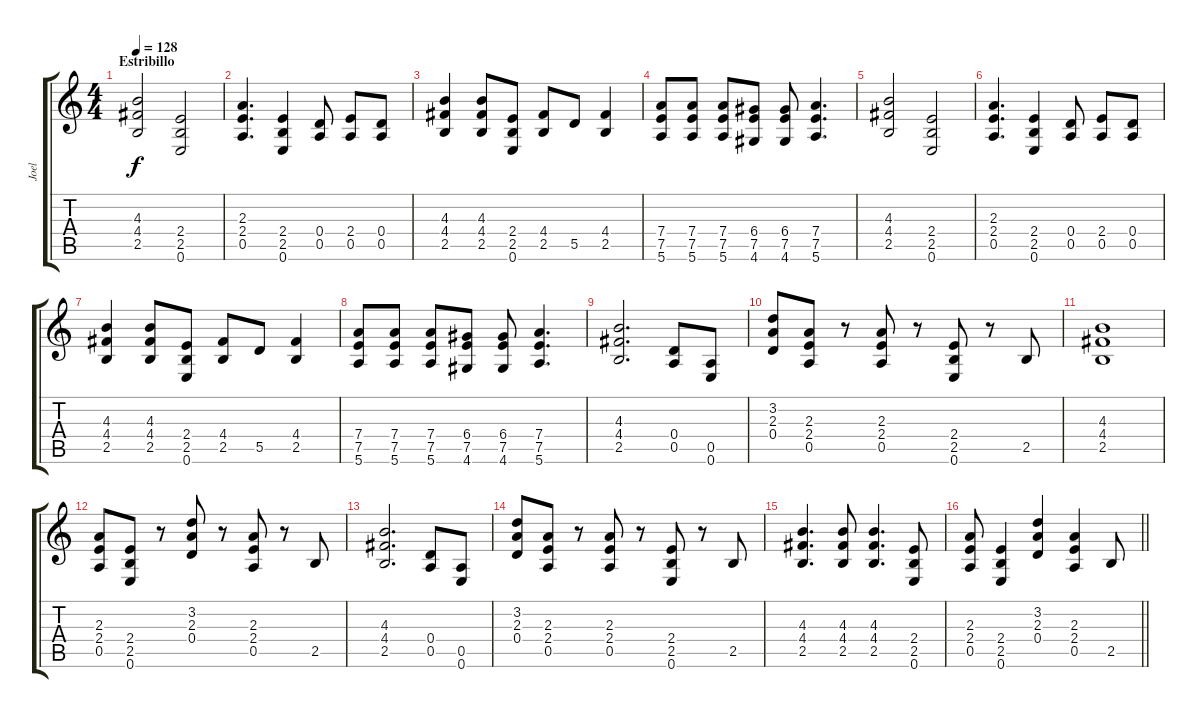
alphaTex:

\track ("Joel" "Joel") {instrument overdrivenguitar}
\staff {score tabs}
\tuning (E4 B3 G3 D3 A2 E2) {hide}
\ts (4 4)
\section ("" "Estribillo")
\tempo 128
\clef g2
\ks c
(4.3 4.4 2.5).2{dy f} (2.4 2.5 0.6).2 |
(2.3 2.4 0.5).4{d} (2.4 2.5 0.6).4 (0.4 0.5).8 (2.4 0.5).8 (0.4 0.5).8 |
(4.3 4.4 2.5).4 (4.3 4.4 2.5).8 (2.4 2.5 0.6).8 (4.4 2.5).8 5.5.8 (4.4 2.5).4 |
(7.4 7.5 5.6).8 (7.4 7.5 5.6).8 (7.4 7.5 5.6).8 (6.4 7.5 4.6).8 (6.4 7.5 4.6).8 (7.4 7.5 5.6).4{d} |
(4.3 4.4 2.5).2 (2.4 2.5 0.6).2 |
(2.3 2.4 0.5).4{d} (2.4 2.5 0.6).4 (0.4 0.5).8 (2.4 0.5).8 (0.4 0.5).8 |
(4.3 4.4 2.5).4 (4.3 4.4 2.5).8 (2.4 2.5 0.6).8 (4.4 2.5).8 5.5.8 (4.4 2.5).4 |
(7.4 7.5 5.6).8 (7.4 7.5 5.6).8 (7.4 7.5 5.6).8 (6.4 7.5 4.6).8 (6.4 7.5 4.6).8 (7.4 7.5 5.6).4{d} |
(4.3 4.4 2.5).2{d} (0.4 0.5).8 (0.5 0.6).8 |
(3.2 2.3 0.4).8 (2.3 2.4 0.5).8 r.8 (2.3 2.4 0.5).8 r.8 (2.4 2.5 0.6).8 r.8 2.5.8 |
(4.3 4.4 2.5).1 |
(2.3 2.4 0.5).8 (2.4 2.5 0.6).8 r.8 (3.2 2.3 0.4).8 r.8 (2.3 2.4 0.5).8 r.8 2.5.8 |
(4.3 4.4 2.5).2{d} (0.4 0.5).8 (0.5 0.6).8 |
(3.2 2.3 0.4).8 (2.3 2.4 0.5).8 r.8 (2.3 2.4 0.5).8 r.8 (2.4 2.5 0.6).8 r.8 2.5.8 |
(4.3 4.4 2.5).4{d} (4.3 4.4 2.5).8 (4.3 4.4 2.5).4{d} (2.4 2.5 0.6).8 |
\barLineRight lightlight
(2.3 2.4 0.5).8 (2.4 2.5 0.6).4 (3.2 2.3 0.4).4 (2.3 2.4 0.5).4 2.5.8
